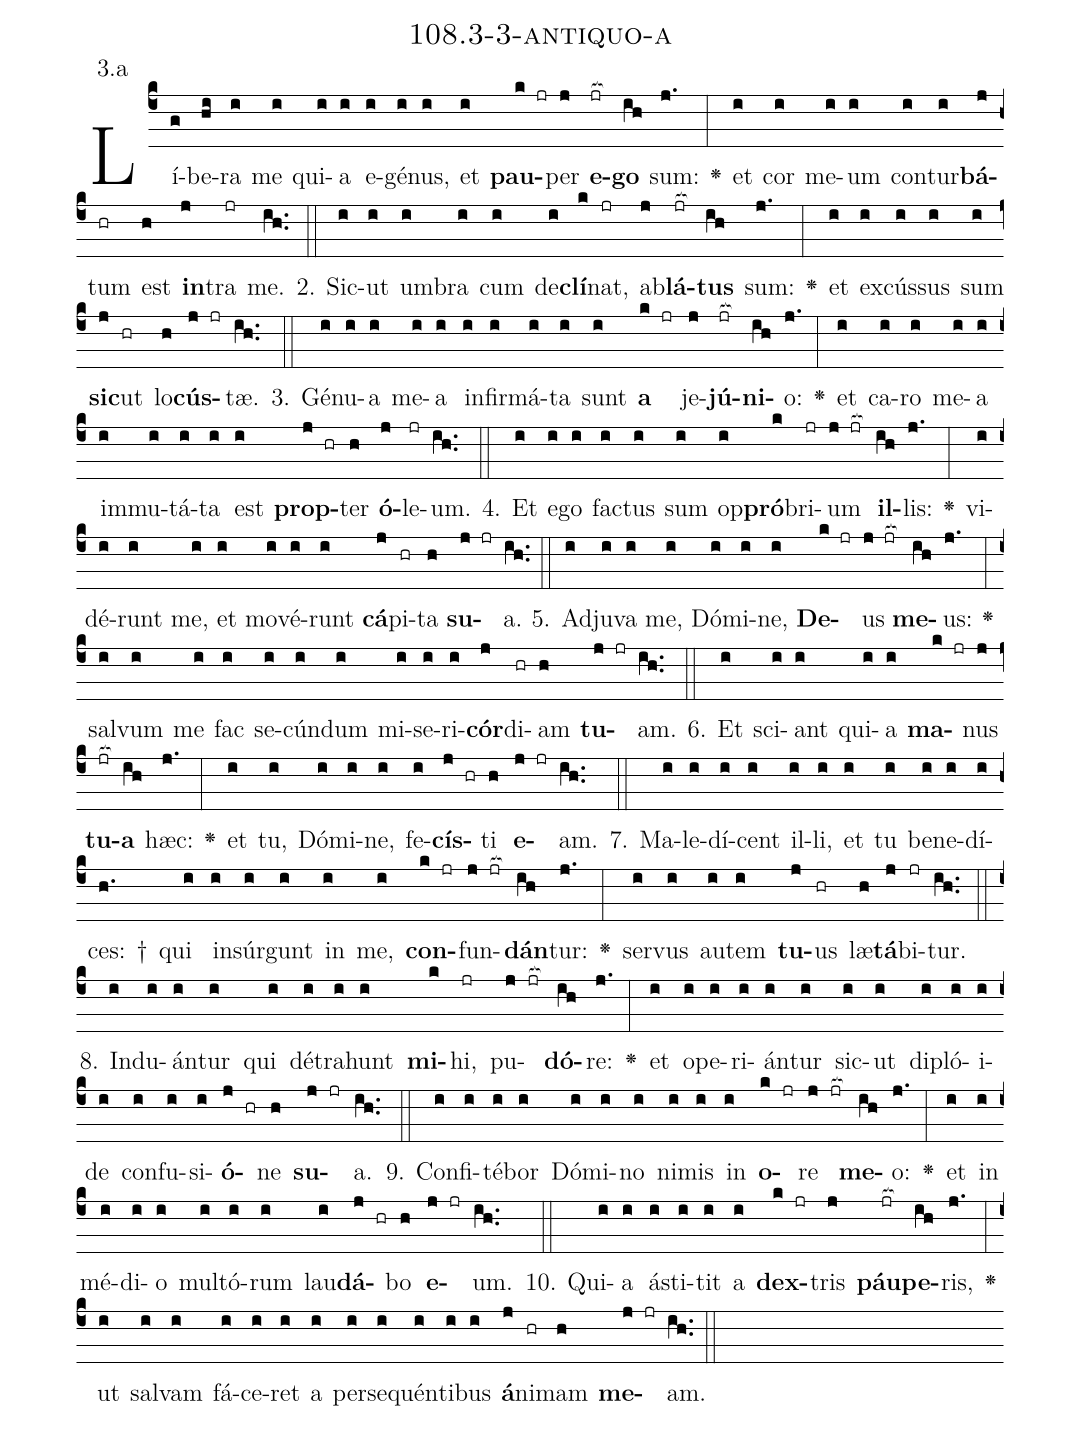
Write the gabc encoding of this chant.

name: 108.3-3-antiquo-a;
annotation: 3.a;
%%
(c4)Lí(g)be(hi)ra(i) me(i) qui(i)a(i) e(i)gé(i)nus,(i) et(i) <b>pau</b>(k jr)per(j) <b>e</b>(jr[ocb:1{])<b>go</b>(ih[ocb:0}]) sum:(j.) <v>\greheightstar</v>(:) et(i) cor(i) me(i)um(i) con(i)tur(i)<b>bá</b>(j)tum(hr) est(h) <b>in</b>(j)tra(jr) me.(ih..) (::)
2. Sic(i)ut(i) um(i)bra(i) cum(i) de(i)<b>clí</b>(k)nat,(jr) ab(j)<b>lá</b>(jr[ocb:1{])<b>tus</b>(ih[ocb:0}]) sum:(j.) <v>\greheightstar</v>(:) et(i) ex(i)cús(i)sus(i) sum(i) <b>sic</b>(j)ut(hr) lo(h)<b>cús</b>(j jr)tæ.(ih..) (::)
3. Gé(i)nu(i)a(i) me(i)a(i) in(i)fir(i)má(i)ta(i) sunt(i) <b>a</b>(k jr) je(j)<b>jú</b>(jr[ocb:1{])<b>ni</b>(ih[ocb:0}])o:(j.) <v>\greheightstar</v>(:) et(i) ca(i)ro(i) me(i)a(i) im(i)mu(i)tá(i)ta(i) est(i) <b>prop</b>(j hr)ter(h) <b>ó</b>(j)le(jr)um.(ih..) (::)
4. Et(i) e(i)go(i) fac(i)tus(i) sum(i) op(i)<b>pró</b>(k)bri(jr)um(j jr[ocb:1{]) <b>il</b>(ih[ocb:0}])lis:(j.) <v>\greheightstar</v>(:) vi(i)dé(i)runt(i) me,(i) et(i) mo(i)vé(i)runt(i) <b>cá</b>(j)pi(hr)ta(h) <b>su</b>(j jr)a.(ih..) (::)
5. Ad(i)ju(i)va(i) me,(i) Dó(i)mi(i)ne,(i) <b>De</b>(k jr)us(j jr[ocb:1{]) <b>me</b>(ih[ocb:0}])us:(j.) <v>\greheightstar</v>(:) sal(i)vum(i) me(i) fac(i) se(i)cún(i)dum(i) mi(i)se(i)ri(i)<b>cór</b>(j)di(hr)am(h) <b>tu</b>(j jr)am.(ih..) (::)
6. Et(i) sci(i)ant(i) qui(i)a(i) <b>ma</b>(k jr)nus(j) <b>tu</b>(jr[ocb:1{])<b>a</b>(ih[ocb:0}]) hæc:(j.) <v>\greheightstar</v>(:) et(i) tu,(i) Dó(i)mi(i)ne,(i) fe(i)<b>cís</b>(j hr)ti(h) <b>e</b>(j jr)am.(ih..) (::)
7. Ma(i)le(i)dí(i)cent(i) il(i)li,(i) et(i) tu(i) be(i)ne(i)dí(i)ces: †(h.) qui(i) in(i)súr(i)gunt(i) in(i) me,(i) <b>con</b>(k jr)fun(j jr[ocb:1{])<b>dán</b>(ih[ocb:0}])tur:(j.) <v>\greheightstar</v>(:) ser(i)vus(i) au(i)tem(i) <b>tu</b>(j)us(hr) læ(h)<b>tá</b>(j)bi(jr)tur.(ih..) (::)
8. Ind(i)u(i)án(i)tur(i) qui(i) dé(i)tra(i)hunt(i) <b>mi</b>(k)hi,(jr) pu(j jr[ocb:1{])<b>dó</b>(ih[ocb:0}])re:(j.) <v>\greheightstar</v>(:) et(i) o(i)pe(i)ri(i)án(i)tur(i) sic(i)ut(i) di(i)pló(i)i(i)de(i) con(i)fu(i)si(i)<b>ó</b>(j hr)ne(h) <b>su</b>(j jr)a.(ih..) (::)
9. Con(i)fi(i)té(i)bor(i) Dó(i)mi(i)no(i) ni(i)mis(i) in(i) <b>o</b>(k jr)re(j jr[ocb:1{]) <b>me</b>(ih[ocb:0}])o:(j.) <v>\greheightstar</v>(:) et(i) in(i) mé(i)di(i)o(i) mul(i)tó(i)rum(i) lau(i)<b>dá</b>(j hr)bo(h) <b>e</b>(j jr)um.(ih..) (::)
10. Qui(i)a(i) á(i)sti(i)tit(i) a(i) <b>dex</b>(k jr)tris(j) <b>páu</b>(jr[ocb:1{])<b>pe</b>(ih[ocb:0}])ris,(j.) <v>\greheightstar</v>(:) ut(i) sal(i)vam(i) fá(i)ce(i)ret(i) a(i) per(i)se(i)quén(i)ti(i)bus(i) <b>á</b>(j)ni(hr)mam(h) <b>me</b>(j jr)am.(ih..) (::)
